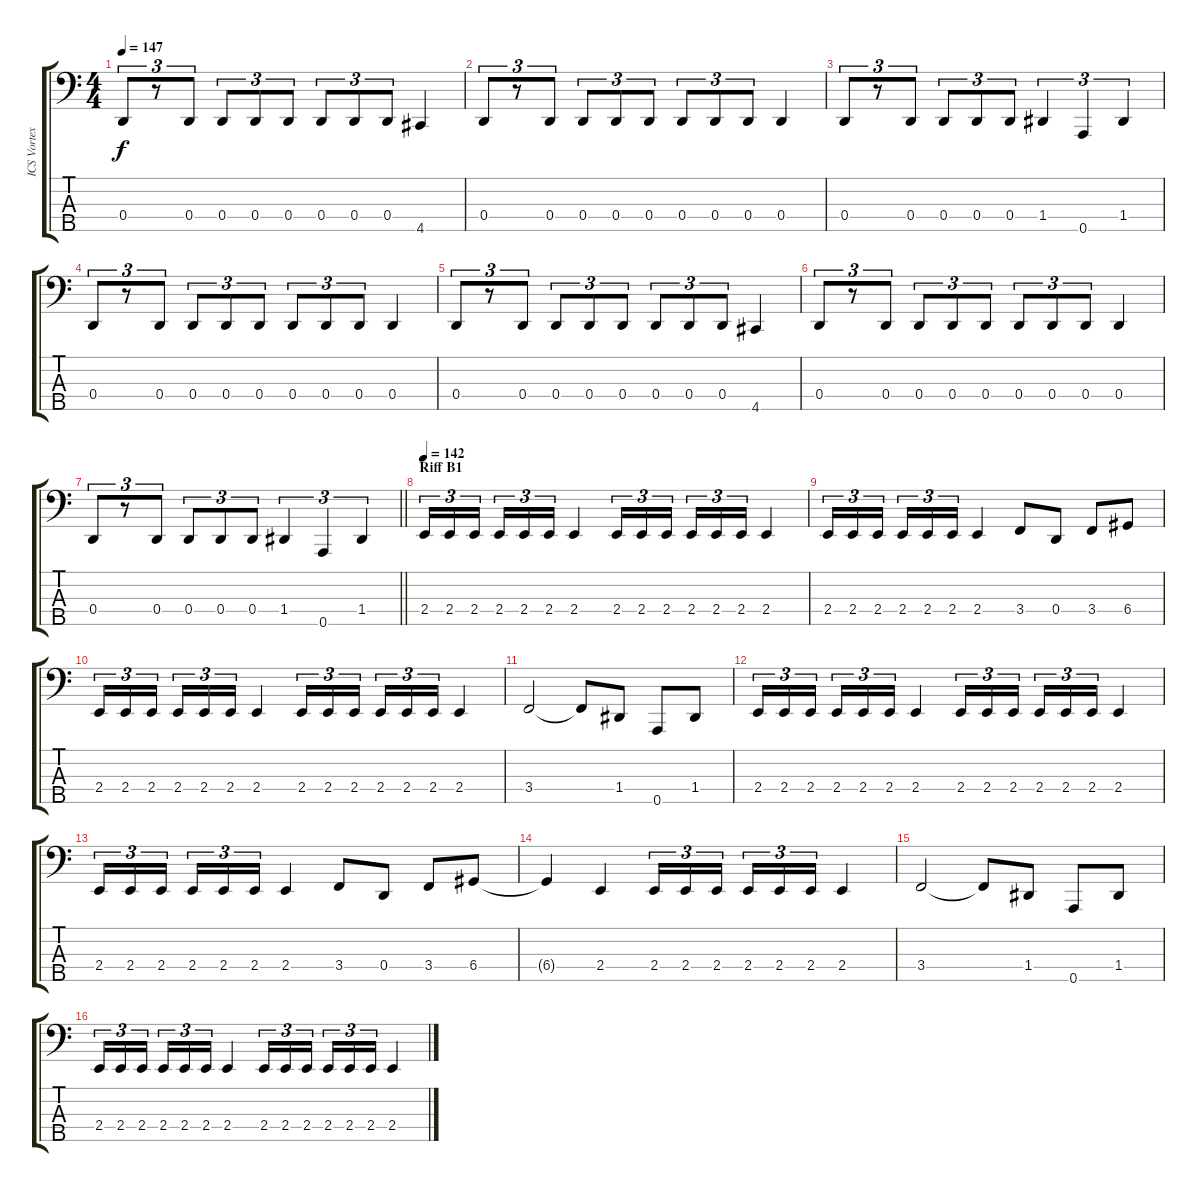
\track ("ICS Vortex" "ICS Vortex") {instrument electricbassfinger}
\staff {score tabs}
\tuning (F2 C2 G1 D1 A0) {hide}
\ts (4 4)
\tempo 147
\clef f4
\ks c
0.4.8{tu (3 2) dy f} r.8{tu (3 2)} 0.4.8{tu (3 2)} 0.4.8{tu (3 2)} 0.4.8{tu (3 2)} 0.4.8{tu (3 2)} 0.4.8{tu (3 2)} 0.4.8{tu (3 2)} 0.4.8{tu (3 2)} 4.5.4 |
0.4.8{tu (3 2)} r.8{tu (3 2)} 0.4.8{tu (3 2)} 0.4.8{tu (3 2)} 0.4.8{tu (3 2)} 0.4.8{tu (3 2)} 0.4.8{tu (3 2)} 0.4.8{tu (3 2)} 0.4.8{tu (3 2)} 0.4.4 |
0.4.8{tu (3 2)} r.8{tu (3 2)} 0.4.8{tu (3 2)} 0.4.8{tu (3 2)} 0.4.8{tu (3 2)} 0.4.8{tu (3 2)} 1.4.4{tu (3 2)} 0.5.4{tu (3 2)} 1.4.4{tu (3 2)} |
0.4.8{tu (3 2)} r.8{tu (3 2)} 0.4.8{tu (3 2)} 0.4.8{tu (3 2)} 0.4.8{tu (3 2)} 0.4.8{tu (3 2)} 0.4.8{tu (3 2)} 0.4.8{tu (3 2)} 0.4.8{tu (3 2)} 0.4.4 |
0.4.8{tu (3 2)} r.8{tu (3 2)} 0.4.8{tu (3 2)} 0.4.8{tu (3 2)} 0.4.8{tu (3 2)} 0.4.8{tu (3 2)} 0.4.8{tu (3 2)} 0.4.8{tu (3 2)} 0.4.8{tu (3 2)} 4.5.4 |
0.4.8{tu (3 2)} r.8{tu (3 2)} 0.4.8{tu (3 2)} 0.4.8{tu (3 2)} 0.4.8{tu (3 2)} 0.4.8{tu (3 2)} 0.4.8{tu (3 2)} 0.4.8{tu (3 2)} 0.4.8{tu (3 2)} 0.4.4 |
\barLineRight lightlight
0.4.8{tu (3 2)} r.8{tu (3 2)} 0.4.8{tu (3 2)} 0.4.8{tu (3 2)} 0.4.8{tu (3 2)} 0.4.8{tu (3 2)} 1.4.4{tu (3 2)} 0.5.4{tu (3 2)} 1.4.4{tu (3 2)} |
\section ("" "Riff B1")
\tempo 142
2.4.16{tu (3 2)} 2.4.16{tu (3 2)} 2.4.16{tu (3 2) beam splitsecondary} 2.4.16{tu (3 2)} 2.4.16{tu (3 2)} 2.4.16{tu (3 2)} 2.4.4 2.4.16{tu (3 2)} 2.4.16{tu (3 2)} 2.4.16{tu (3 2) beam splitsecondary} 2.4.16{tu (3 2)} 2.4.16{tu (3 2)} 2.4.16{tu (3 2)} 2.4.4 |
2.4.16{tu (3 2)} 2.4.16{tu (3 2)} 2.4.16{tu (3 2) beam splitsecondary} 2.4.16{tu (3 2)} 2.4.16{tu (3 2)} 2.4.16{tu (3 2)} 2.4.4 3.4.8 0.4.8 3.4.8 6.4.8 |
2.4.16{tu (3 2)} 2.4.16{tu (3 2)} 2.4.16{tu (3 2) beam splitsecondary} 2.4.16{tu (3 2)} 2.4.16{tu (3 2)} 2.4.16{tu (3 2)} 2.4.4 2.4.16{tu (3 2)} 2.4.16{tu (3 2)} 2.4.16{tu (3 2) beam splitsecondary} 2.4.16{tu (3 2)} 2.4.16{tu (3 2)} 2.4.16{tu (3 2)} 2.4.4 |
3.4.2 3.4{t}.8 1.4.8 0.5.8 1.4.8 |
2.4.16{tu (3 2)} 2.4.16{tu (3 2)} 2.4.16{tu (3 2) beam splitsecondary} 2.4.16{tu (3 2)} 2.4.16{tu (3 2)} 2.4.16{tu (3 2)} 2.4.4 2.4.16{tu (3 2)} 2.4.16{tu (3 2)} 2.4.16{tu (3 2) beam splitsecondary} 2.4.16{tu (3 2)} 2.4.16{tu (3 2)} 2.4.16{tu (3 2)} 2.4.4 |
2.4.16{tu (3 2)} 2.4.16{tu (3 2)} 2.4.16{tu (3 2) beam splitsecondary} 2.4.16{tu (3 2)} 2.4.16{tu (3 2)} 2.4.16{tu (3 2)} 2.4.4 3.4.8 0.4.8 3.4.8 6.4.8 |
6.4{t}.4 2.4.4 2.4.16{tu (3 2)} 2.4.16{tu (3 2)} 2.4.16{tu (3 2) beam splitsecondary} 2.4.16{tu (3 2)} 2.4.16{tu (3 2)} 2.4.16{tu (3 2)} 2.4.4 |
3.4.2 3.4{t}.8 1.4.8 0.5.8 1.4.8 |
2.4.16{tu (3 2)} 2.4.16{tu (3 2)} 2.4.16{tu (3 2) beam splitsecondary} 2.4.16{tu (3 2)} 2.4.16{tu (3 2)} 2.4.16{tu (3 2)} 2.4.4 2.4.16{tu (3 2)} 2.4.16{tu (3 2)} 2.4.16{tu (3 2) beam splitsecondary} 2.4.16{tu (3 2)} 2.4.16{tu (3 2)} 2.4.16{tu (3 2)} 2.4.4
